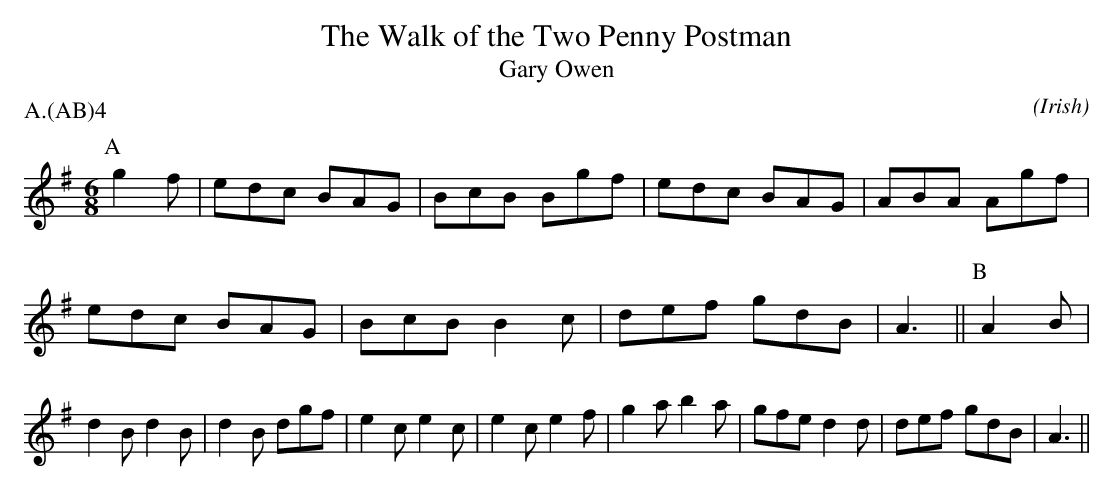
X:1
T:The Walk of the Two Penny Postman
M:6/8
T:Gary Owen
C:
O:Irish
P:A.(AB)4
K:ADor
P:A
g2 f | edc  BAG  | BcB Bgf  | edc  BAG  | ABA  Agf  |\
edc  BAG  | BcB B2 c | def  gdB  | A3        ||\
P:B
A2 B | d2 B d2 B | d2 B dgf | e2 c e2 c | e2 c      \
e2 f | g2 a b2 a | gfe d2 d | def  gdB  | A3        ||
